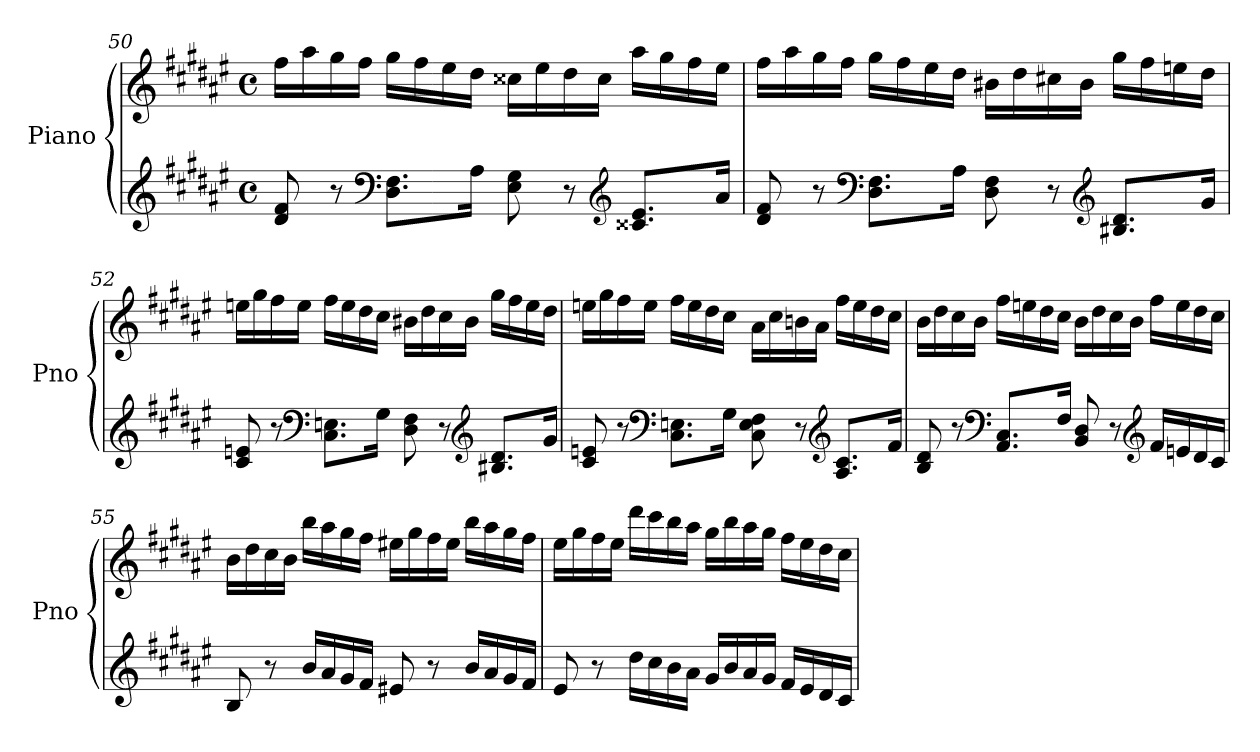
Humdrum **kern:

**kern	**kern	**dynam
*part1	*part1	*part1
*staff2	*staff1	*staff1/2
*I"Piano	*	*
*I'Pno	*	*
*clefG2	*clefG2	*
*k[f#c#g#d#a#e#]	*k[f#c#g#d#a#e#]	*
*M4/4	*M4/4	*
*met(c)	*met(c)	*
=50	=50	=50
8d#/ 8f#/	16ff#\LL	.
.	16aa#\	.
8r	16gg#\	.
.	16ff#\JJ	.
*clefF4	*	*
8.D#\ 8.F#\L	16gg#\LL	.
.	16ff#\	.
.	16ee#\	.
16A#\Jk	16dd#\JJ	.
8E#\ 8G#\	16cc##X\LL	.
.	16ee#\	.
8r	16dd#\	.
.	16cc##\JJ	.
*clefG2	*	*
8.c##X/ 8.e#/L	16aa#\LL	.
.	16gg#\	.
.	16ff#\	.
16a#/Jk	16ee#\JJ	.
!!LO:LB:g=z
=51	=51	=51
8d#/ 8f#/	16ff#\LL	.
.	16aa#\	.
8r	16gg#\	.
.	16ff#\JJ	.
*clefF4	*	*
8.D#\ 8.F#\L	16gg#\LL	.
.	16ff#\	.
.	16ee#\	.
16A#\Jk	16dd#\JJ	.
8D#\ 8F#\	16b#X\LL	.
.	16dd#\	.
8r	16cc#X\	.
.	16b#\JJ	.
*clefG2	*	*
8.B#X/ 8.d#/L	16gg#\LL	.
.	16ff#\	.
.	16een\	.
16g#/Jk	16dd#\JJ	.
=52	=52	=52
8c#/ 8en/	16een\LL	.
.	16gg#\	.
8r	16ff#\	.
.	16ee\JJ	.
*clefF4	*	*
8.C#\ 8.En\L	16ff#\LL	.
.	16ee\	.
.	16dd#\	.
16G#\Jk	16cc#\JJ	.
8D#\ 8F#\	16b#X\LL	.
.	16dd#\	.
8r	16cc#\	.
.	16b#\JJ	.
*clefG2	*	*
8.B#X/ 8.d#/L	16gg#\LL	.
.	16ff#\	.
.	16ee\	.
16g#/Jk	16dd#\JJ	.
!!LO:LB:g=z
=53	=53	=53
8c#/ 8en/	16een\LL	.
.	16gg#\	.
8r	16ff#\	.
.	16ee\JJ	.
*clefF4	*	*
8.C#\ 8.En\L	16ff#\LL	.
.	16ee\	.
.	16dd#\	.
16G#\Jk	16cc#\JJ	.
8C#\ 8E\ 8F#\	16a#\LL	.
.	16cc#\	.
8r	16bn\	.
.	16a#\JJ	.
*clefG2	*	*
8.A#/ 8.c#/L	16ff#\LL	.
.	16ee\	.
.	16dd#\	.
16f#/Jk	16cc#\JJ	.
=54	=54	=54
8B/ 8d#/	16b\LL	.
.	16dd#\	.
8r	16cc#\	.
.	16b\JJ	.
*clefF4	*	*
8.AA#/ 8.C#/L	16ff#\LL	.
.	16een\	.
.	16dd#\	.
16F#/Jk	16cc#\JJ	.
8BB/ 8D#/	16b\LL	.
.	16dd#\	.
8r	16cc#\	.
.	16b\JJ	.
*clefG2	*	*
!	!	!LO:DY:b
16f#/LL	16ff#\LL	other-dynamics
16en/	16ee\	.
16d#/	16dd#\	.
16c#/JJ	16cc#\JJ	.
!!LO:PB:g=z
=55	=55	=55
8B/	16b\LL	.
.	16dd#\	.
8r	16cc#\	.
.	16b\JJ	.
16b/LL	16bb\LL	.
16a#/	16aa#\	.
16g#/	16gg#\	.
16f#/JJ	16ff#\JJ	.
8e#X/	16ee#X\LL	.
.	16gg#\	.
8r	16ff#\	.
.	16ee#\JJ	.
16b/LL	16bb\LL	.
16a#/	16aa#\	.
16g#/	16gg#\	.
16f#/JJ	16ff#\JJ	.
=56	=56	=56
8e#/	16ee#\LL	.
.	16gg#\	.
8r	16ff#\	.
.	16ee#\JJ	.
16dd#\LL	16ddd#\LL	.
16cc#\	16ccc#\	.
16b\	16bb\	.
16a#\JJ	16aa#\JJ	.
16g#/LL	16gg#\LL	.
16b/	16bb\	.
16a#/	16aa#\	.
16g#/JJ	16gg#\JJ	.
16f#/LL	16ff#\LL	.
16e#/	16ee#\	.
16d#/	16dd#\	.
16c#/JJ	16cc#\JJ	.
=	=	=
*-	*-	*-
